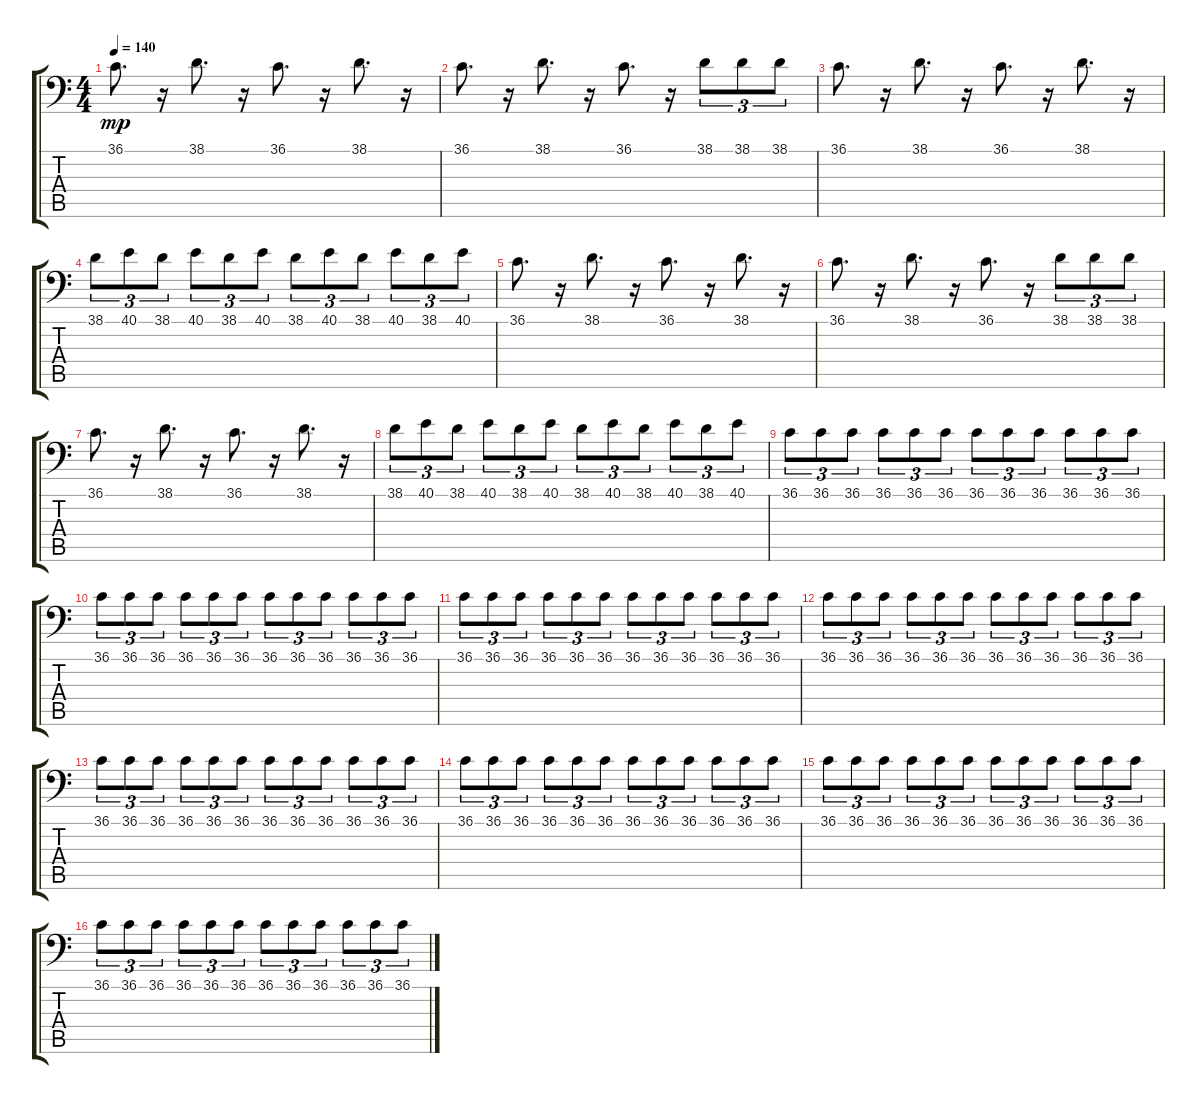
\track "" {instrument acousticgrandpiano}
\staff {score tabs}
\tuning (C-1 C-1 C-1 C-1 C-1 C-1) {hide}
\ts (4 4)
\tempo 140
\clef f4
\ks c
36.1.8{d dy mp} r.16 38.1.8{d} r.16 36.1.8{d} r.16 38.1.8{d} r.16 |
36.1.8{d} r.16 38.1.8{d} r.16 36.1.8{d} r.16 38.1.8{tu (3 2)} 38.1.8{tu (3 2)} 38.1.8{tu (3 2)} |
36.1.8{d} r.16 38.1.8{d} r.16 36.1.8{d} r.16 38.1.8{d} r.16 |
38.1.8{tu (3 2)} 40.1.8{tu (3 2)} 38.1.8{tu (3 2)} 40.1.8{tu (3 2)} 38.1.8{tu (3 2)} 40.1.8{tu (3 2)} 38.1.8{tu (3 2)} 40.1.8{tu (3 2)} 38.1.8{tu (3 2)} 40.1.8{tu (3 2)} 38.1.8{tu (3 2)} 40.1.8{tu (3 2)} |
36.1.8{d} r.16 38.1.8{d} r.16 36.1.8{d} r.16 38.1.8{d} r.16 |
36.1.8{d} r.16 38.1.8{d} r.16 36.1.8{d} r.16 38.1.8{tu (3 2)} 38.1.8{tu (3 2)} 38.1.8{tu (3 2)} |
36.1.8{d} r.16 38.1.8{d} r.16 36.1.8{d} r.16 38.1.8{d} r.16 |
38.1.8{tu (3 2)} 40.1.8{tu (3 2)} 38.1.8{tu (3 2)} 40.1.8{tu (3 2)} 38.1.8{tu (3 2)} 40.1.8{tu (3 2)} 38.1.8{tu (3 2)} 40.1.8{tu (3 2)} 38.1.8{tu (3 2)} 40.1.8{tu (3 2)} 38.1.8{tu (3 2)} 40.1.8{tu (3 2)} |
36.1.8{tu (3 2)} 36.1.8{tu (3 2)} 36.1.8{tu (3 2)} 36.1.8{tu (3 2)} 36.1.8{tu (3 2)} 36.1.8{tu (3 2)} 36.1.8{tu (3 2)} 36.1.8{tu (3 2)} 36.1.8{tu (3 2)} 36.1.8{tu (3 2)} 36.1.8{tu (3 2)} 36.1.8{tu (3 2)} |
36.1.8{tu (3 2)} 36.1.8{tu (3 2)} 36.1.8{tu (3 2)} 36.1.8{tu (3 2)} 36.1.8{tu (3 2)} 36.1.8{tu (3 2)} 36.1.8{tu (3 2)} 36.1.8{tu (3 2)} 36.1.8{tu (3 2)} 36.1.8{tu (3 2)} 36.1.8{tu (3 2)} 36.1.8{tu (3 2)} |
36.1.8{tu (3 2)} 36.1.8{tu (3 2)} 36.1.8{tu (3 2)} 36.1.8{tu (3 2)} 36.1.8{tu (3 2)} 36.1.8{tu (3 2)} 36.1.8{tu (3 2)} 36.1.8{tu (3 2)} 36.1.8{tu (3 2)} 36.1.8{tu (3 2)} 36.1.8{tu (3 2)} 36.1.8{tu (3 2)} |
36.1.8{tu (3 2)} 36.1.8{tu (3 2)} 36.1.8{tu (3 2)} 36.1.8{tu (3 2)} 36.1.8{tu (3 2)} 36.1.8{tu (3 2)} 36.1.8{tu (3 2)} 36.1.8{tu (3 2)} 36.1.8{tu (3 2)} 36.1.8{tu (3 2)} 36.1.8{tu (3 2)} 36.1.8{tu (3 2)} |
36.1.8{tu (3 2)} 36.1.8{tu (3 2)} 36.1.8{tu (3 2)} 36.1.8{tu (3 2)} 36.1.8{tu (3 2)} 36.1.8{tu (3 2)} 36.1.8{tu (3 2)} 36.1.8{tu (3 2)} 36.1.8{tu (3 2)} 36.1.8{tu (3 2)} 36.1.8{tu (3 2)} 36.1.8{tu (3 2)} |
36.1.8{tu (3 2)} 36.1.8{tu (3 2)} 36.1.8{tu (3 2)} 36.1.8{tu (3 2)} 36.1.8{tu (3 2)} 36.1.8{tu (3 2)} 36.1.8{tu (3 2)} 36.1.8{tu (3 2)} 36.1.8{tu (3 2)} 36.1.8{tu (3 2)} 36.1.8{tu (3 2)} 36.1.8{tu (3 2)} |
36.1.8{tu (3 2)} 36.1.8{tu (3 2)} 36.1.8{tu (3 2)} 36.1.8{tu (3 2)} 36.1.8{tu (3 2)} 36.1.8{tu (3 2)} 36.1.8{tu (3 2)} 36.1.8{tu (3 2)} 36.1.8{tu (3 2)} 36.1.8{tu (3 2)} 36.1.8{tu (3 2)} 36.1.8{tu (3 2)} |
36.1.8{tu (3 2)} 36.1.8{tu (3 2)} 36.1.8{tu (3 2)} 36.1.8{tu (3 2)} 36.1.8{tu (3 2)} 36.1.8{tu (3 2)} 36.1.8{tu (3 2)} 36.1.8{tu (3 2)} 36.1.8{tu (3 2)} 36.1.8{tu (3 2)} 36.1.8{tu (3 2)} 36.1.8{tu (3 2)}
